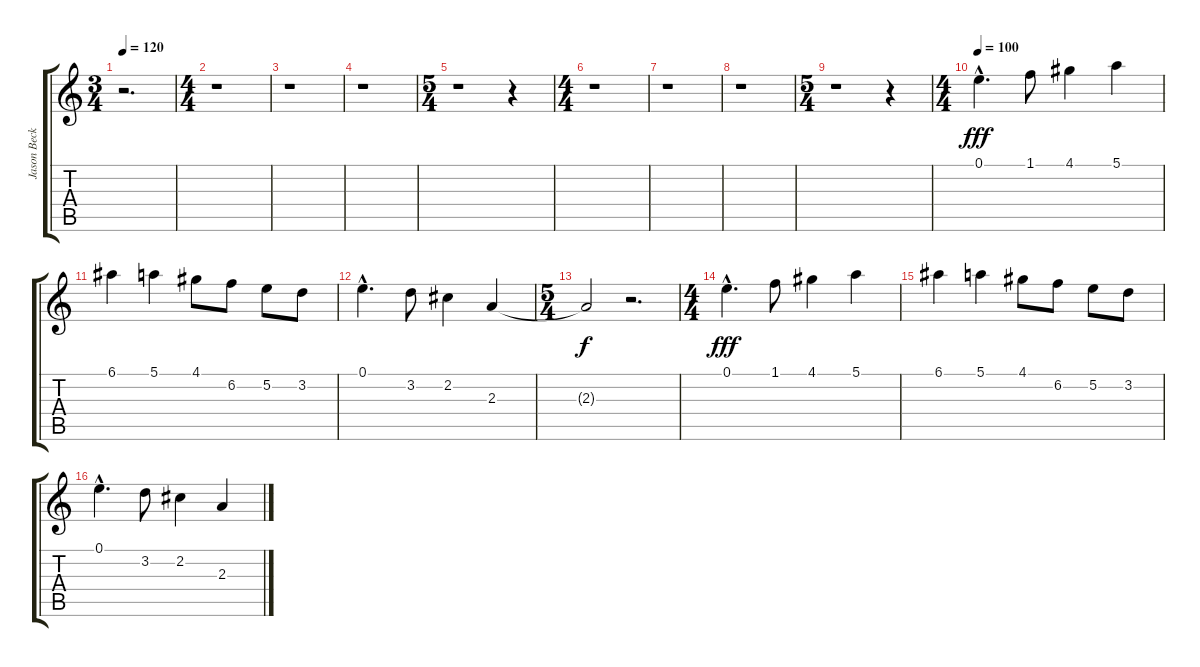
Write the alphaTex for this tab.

\track ("Jason Becker" "Jason Beck") {instrument overdrivenguitar}
\staff {score tabs}
\tuning (E4 B3 G3 D3 A2 E2) {hide}
\ts (3 4)
\tempo 120
\tempo 100
\tempo 120
\clef g2
\ks c
r.2{d dy fff instrument overdrivenguitar} |
\ts (4 4)
r.1 |
r.1 |
r.1 |
\ts (5 4)
r.1 r.4 |
\ts (4 4)
r.1 |
r.1 |
r.1 |
\ts (5 4)
r.1 r.4 |
\ts (4 4)
\tempo 100
0.1{hac}.4{d} 1.1.8 4.1.4 5.1.4 |
6.1.4 5.1.4 4.1.8 6.2.8 5.2.8 3.2.8 |
0.1{hac}.4{d} 3.2.8 2.2.4 2.3.4 |
\ts (5 4)
2.3{t}.2{dy f} r.2{d} |
\ts (4 4)
0.1{hac}.4{d dy fff} 1.1.8 4.1.4 5.1.4 |
6.1.4 5.1.4 4.1.8 6.2.8 5.2.8 3.2.8 |
0.1{hac}.4{d} 3.2.8 2.2.4 2.3.4
